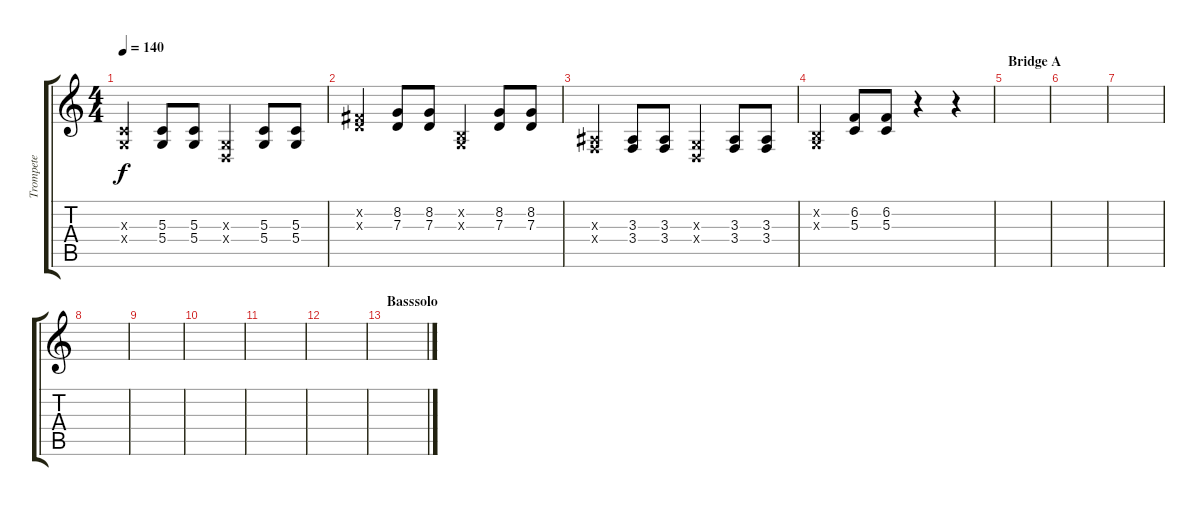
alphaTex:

\track ("Trompete" "Trompete") {instrument trumpet}
\staff {score tabs}
\tuning (E4 B3 G3 D3 A2 E2) {hide}
\ts (4 4)
\tempo 140
\clef g2
\ks c
(5.3{x} 5.4{x}).4{dy f} (5.3 5.4).8 (5.3 5.4).8 (0.3{x} 0.4{x}).4 (5.3 5.4).8 (5.3 5.4).8 |
(7.2{x} 7.3{x}).4 (8.2 7.3).8 (8.2 7.3).8 (0.2{x} 0.3{x}).4 (8.2 7.3).8 (8.2 7.3).8 |
(3.3{x} 3.4{x}).4 (3.3 3.4).8 (3.3 3.4).8 (0.3{x} 0.4{x}).4 (3.3 3.4).8 (3.3 3.4).8 |
(0.2{x} 0.3{x}).4 (6.2 5.3).8 (6.2 5.3).8 r.4 r.4 |
\section ("" "Bridge A")
|
|
|
|
|
|
|
|
\section ("" "Basssolo")
